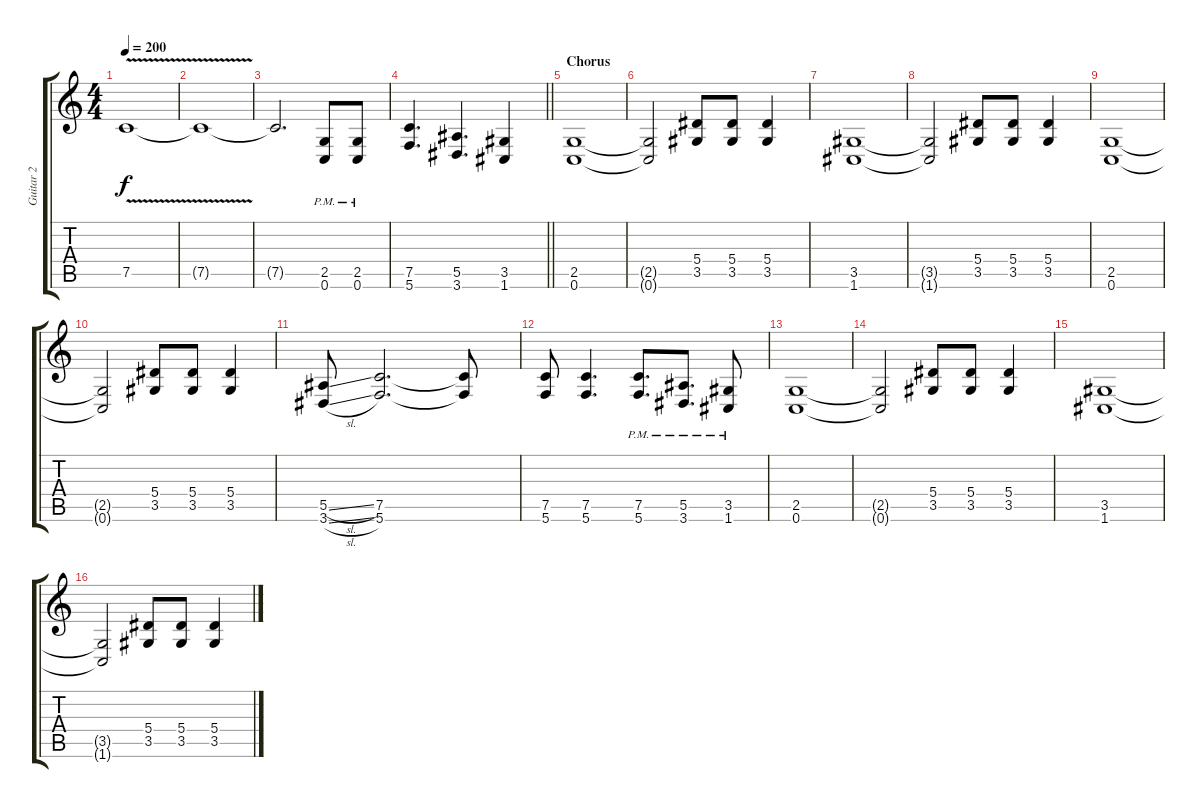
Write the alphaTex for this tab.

\track ("Guitar 2" "Guitar 2") {instrument distortionguitar}
\staff {score tabs}
\tuning (C4 G3 Eb3 Bb2 F2 C2) {hide}
\ts (4 4)
\tempo 200
\clef g2
\ks c
7.5{v}.1{dy f} |
7.5{t}.1 |
7.5{t}.2{d} (2.5{pm} 0.6{pm}).8 (2.5{pm} 0.6{pm}).8 |
\barLineRight lightlight
(7.5 5.6).4{d} (5.5 3.6).4{d} (3.5 1.6).4 |
\section ("" "Chorus")
(2.5 0.6).1 |
(2.5{t} 0.6{t}).2 (5.4 3.5).8 (5.4 3.5).8 (5.4 3.5).4 |
(3.5 1.6).1 |
(3.5{t} 1.6{t}).2 (5.4 3.5).8 (5.4 3.5).8 (5.4 3.5).4 |
(2.5 0.6).1 |
(2.5{t} 0.6{t}).2 (5.4 3.5).8 (5.4 3.5).8 (5.4 3.5).4 |
(5.5{sl} 3.6{sl}).8 (7.5 5.6).2{d} (7.5{t} 5.6{t}).8 |
(7.5 5.6).8 (7.5 5.6).4{d} (7.5{pm} 5.6{pm}).8{d} (5.5{pm} 3.6{pm}).8{d} (3.5{pm} 1.6{pm}).8 |
(2.5 0.6).1 |
(2.5{t} 0.6{t}).2 (5.4 3.5).8 (5.4 3.5).8 (5.4 3.5).4 |
(3.5 1.6).1 |
(3.5{t} 1.6{t}).2 (5.4 3.5).8 (5.4 3.5).8 (5.4 3.5).4
